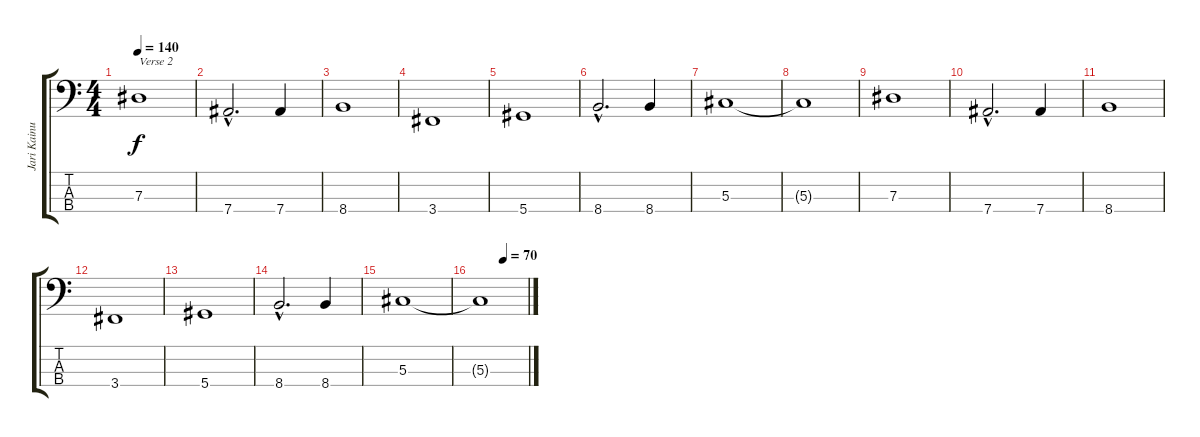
\track ("Jari Kainulainen (Bass)" "Jari Kainu") {instrument electricbassfinger}
\staff {score tabs}
\tuning (Gb2 Db2 Ab1 Eb1) {hide}
\ts (4 4)
\tempo 140
\clef f4
\ks c
7.3.1{txt "Verse 2" dy f} |
7.4{hac}.2{d} 7.4.4 |
8.4.1 |
3.4.1 |
5.4.1 |
8.4{hac}.2{d} 8.4.4 |
5.3.1 |
5.3{t}.1 |
7.3.1 |
7.4{hac}.2{d} 7.4.4 |
8.4.1 |
3.4.1 |
5.4.1 |
8.4{hac}.2{d} 8.4.4 |
5.3.1 |
\tempo (70 0.5)
5.3{t}.1
